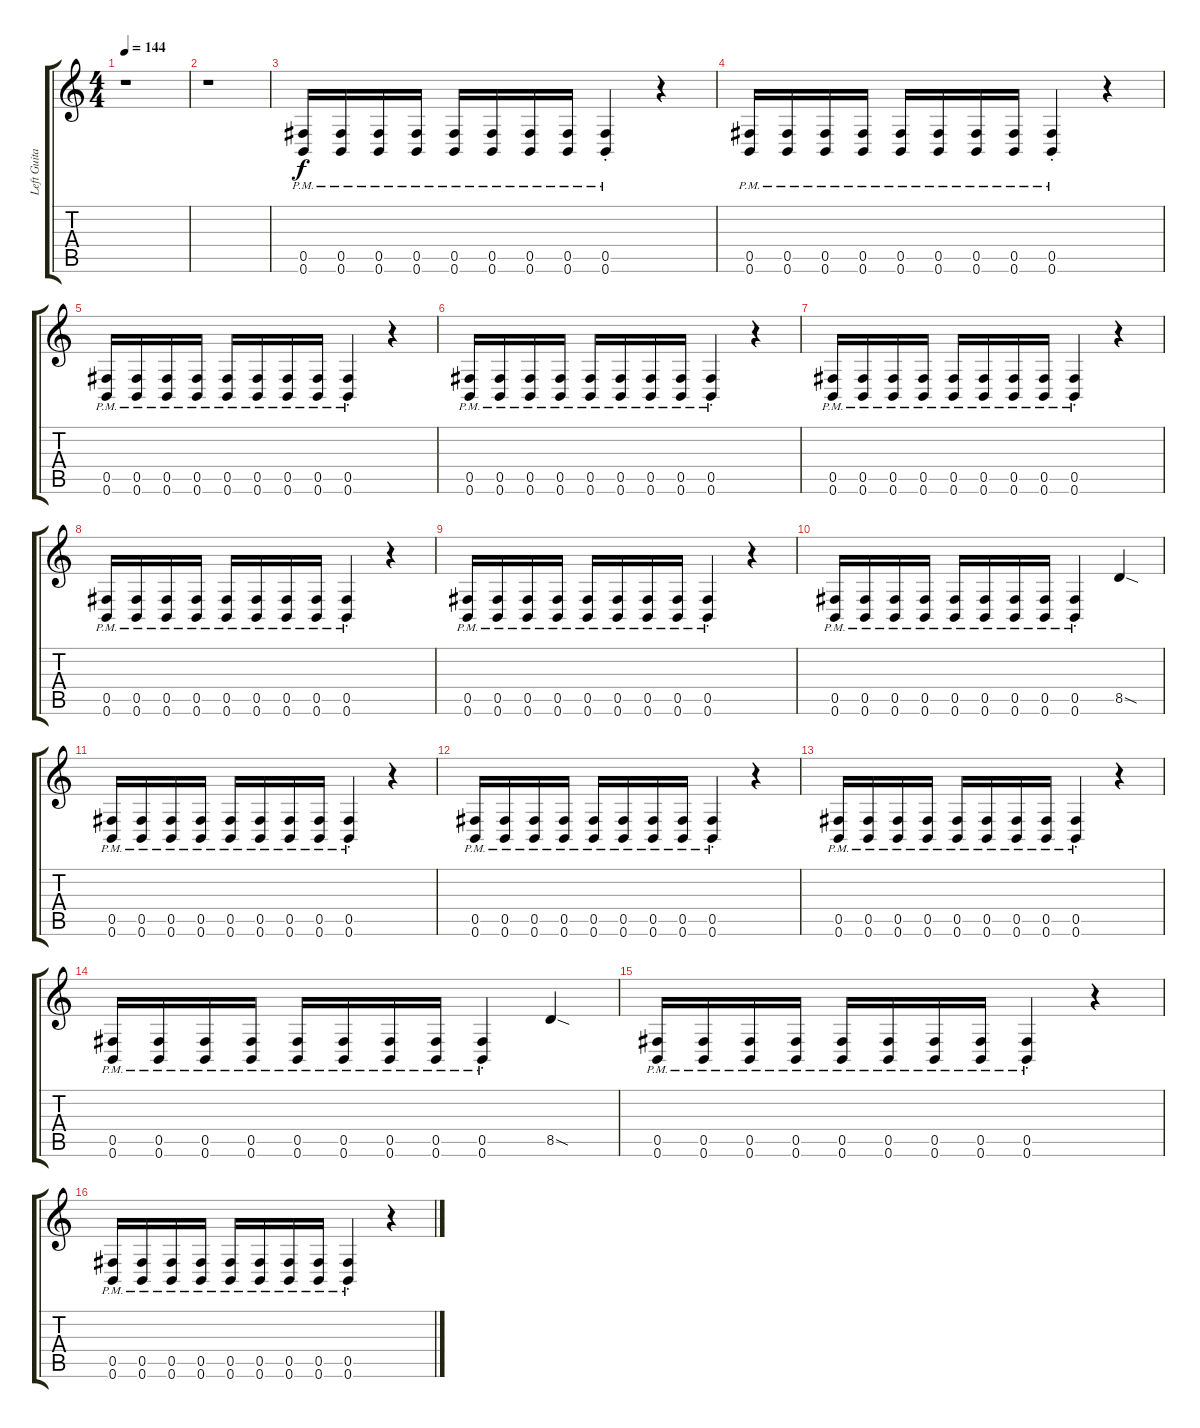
\track ("Left Guitar" "Left Guita") {instrument distortionguitar}
\staff {score tabs}
\tuning (Db4 Ab3 E3 B2 Gb2 B1) {hide}
\ts (4 4)
\tempo 144
\clef g2
\ks c
r.1{dy f} |
r.1 |
(0.5{pm} 0.6{pm}).16 (0.5{pm} 0.6{pm}).16 (0.5{pm} 0.6{pm}).16 (0.5{pm} 0.6{pm}).16 (0.5{pm} 0.6{pm}).16 (0.5{pm} 0.6{pm}).16 (0.5{pm} 0.6{pm}).16 (0.5{pm} 0.6{pm}).16 (0.5{pm} 0.6{pm st}).4 r.4 |
(0.5{pm} 0.6{pm}).16 (0.5{pm} 0.6{pm}).16 (0.5{pm} 0.6{pm}).16 (0.5{pm} 0.6{pm}).16 (0.5{pm} 0.6{pm}).16 (0.5{pm} 0.6{pm}).16 (0.5{pm} 0.6{pm}).16 (0.5{pm} 0.6{pm}).16 (0.5{pm} 0.6{pm st}).4 r.4 |
(0.5{pm} 0.6{pm}).16 (0.5{pm} 0.6{pm}).16 (0.5{pm} 0.6{pm}).16 (0.5{pm} 0.6{pm}).16 (0.5{pm} 0.6{pm}).16 (0.5{pm} 0.6{pm}).16 (0.5{pm} 0.6{pm}).16 (0.5{pm} 0.6{pm}).16 (0.5{pm} 0.6{pm st}).4 r.4 |
(0.5{pm} 0.6{pm}).16 (0.5{pm} 0.6{pm}).16 (0.5{pm} 0.6{pm}).16 (0.5{pm} 0.6{pm}).16 (0.5{pm} 0.6{pm}).16 (0.5{pm} 0.6{pm}).16 (0.5{pm} 0.6{pm}).16 (0.5{pm} 0.6{pm}).16 (0.5{pm} 0.6{pm st}).4 r.4 |
(0.5{pm} 0.6{pm}).16 (0.5{pm} 0.6{pm}).16 (0.5{pm} 0.6{pm}).16 (0.5{pm} 0.6{pm}).16 (0.5{pm} 0.6{pm}).16 (0.5{pm} 0.6{pm}).16 (0.5{pm} 0.6{pm}).16 (0.5{pm} 0.6{pm}).16 (0.5{pm} 0.6{pm st}).4 r.4 |
(0.5{pm} 0.6{pm}).16 (0.5{pm} 0.6{pm}).16 (0.5{pm} 0.6{pm}).16 (0.5{pm} 0.6{pm}).16 (0.5{pm} 0.6{pm}).16 (0.5{pm} 0.6{pm}).16 (0.5{pm} 0.6{pm}).16 (0.5{pm} 0.6{pm}).16 (0.5{pm} 0.6{pm st}).4 r.4 |
(0.5{pm} 0.6{pm}).16 (0.5{pm} 0.6{pm}).16 (0.5{pm} 0.6{pm}).16 (0.5{pm} 0.6{pm}).16 (0.5{pm} 0.6{pm}).16 (0.5{pm} 0.6{pm}).16 (0.5{pm} 0.6{pm}).16 (0.5{pm} 0.6{pm}).16 (0.5{pm} 0.6{pm st}).4 r.4 |
(0.5{pm} 0.6{pm}).16 (0.5{pm} 0.6{pm}).16 (0.5{pm} 0.6{pm}).16 (0.5{pm} 0.6{pm}).16 (0.5{pm} 0.6{pm}).16 (0.5{pm} 0.6{pm}).16 (0.5{pm} 0.6{pm}).16 (0.5{pm} 0.6{pm}).16 (0.5{pm} 0.6{pm st}).4 8.5{sod}.4 |
(0.5{pm} 0.6{pm}).16 (0.5{pm} 0.6{pm}).16 (0.5{pm} 0.6{pm}).16 (0.5{pm} 0.6{pm}).16 (0.5{pm} 0.6{pm}).16 (0.5{pm} 0.6{pm}).16 (0.5{pm} 0.6{pm}).16 (0.5{pm} 0.6{pm}).16 (0.5{pm} 0.6{pm st}).4 r.4 |
(0.5{pm} 0.6{pm}).16 (0.5{pm} 0.6{pm}).16 (0.5{pm} 0.6{pm}).16 (0.5{pm} 0.6{pm}).16 (0.5{pm} 0.6{pm}).16 (0.5{pm} 0.6{pm}).16 (0.5{pm} 0.6{pm}).16 (0.5{pm} 0.6{pm}).16 (0.5{pm} 0.6{pm st}).4 r.4 |
(0.5{pm} 0.6{pm}).16 (0.5{pm} 0.6{pm}).16 (0.5{pm} 0.6{pm}).16 (0.5{pm} 0.6{pm}).16 (0.5{pm} 0.6{pm}).16 (0.5{pm} 0.6{pm}).16 (0.5{pm} 0.6{pm}).16 (0.5{pm} 0.6{pm}).16 (0.5{pm} 0.6{pm st}).4 r.4 |
(0.5{pm} 0.6{pm}).16 (0.5{pm} 0.6{pm}).16 (0.5{pm} 0.6{pm}).16 (0.5{pm} 0.6{pm}).16 (0.5{pm} 0.6{pm}).16 (0.5{pm} 0.6{pm}).16 (0.5{pm} 0.6{pm}).16 (0.5{pm} 0.6{pm}).16 (0.5{pm} 0.6{pm st}).4 8.5{sod}.4 |
(0.5{pm} 0.6{pm}).16 (0.5{pm} 0.6{pm}).16 (0.5{pm} 0.6{pm}).16 (0.5{pm} 0.6{pm}).16 (0.5{pm} 0.6{pm}).16 (0.5{pm} 0.6{pm}).16 (0.5{pm} 0.6{pm}).16 (0.5{pm} 0.6{pm}).16 (0.5{pm} 0.6{pm st}).4 r.4 |
(0.5{pm} 0.6{pm}).16 (0.5{pm} 0.6{pm}).16 (0.5{pm} 0.6{pm}).16 (0.5{pm} 0.6{pm}).16 (0.5{pm} 0.6{pm}).16 (0.5{pm} 0.6{pm}).16 (0.5{pm} 0.6{pm}).16 (0.5{pm} 0.6{pm}).16 (0.5{pm} 0.6{pm st}).4 r.4
